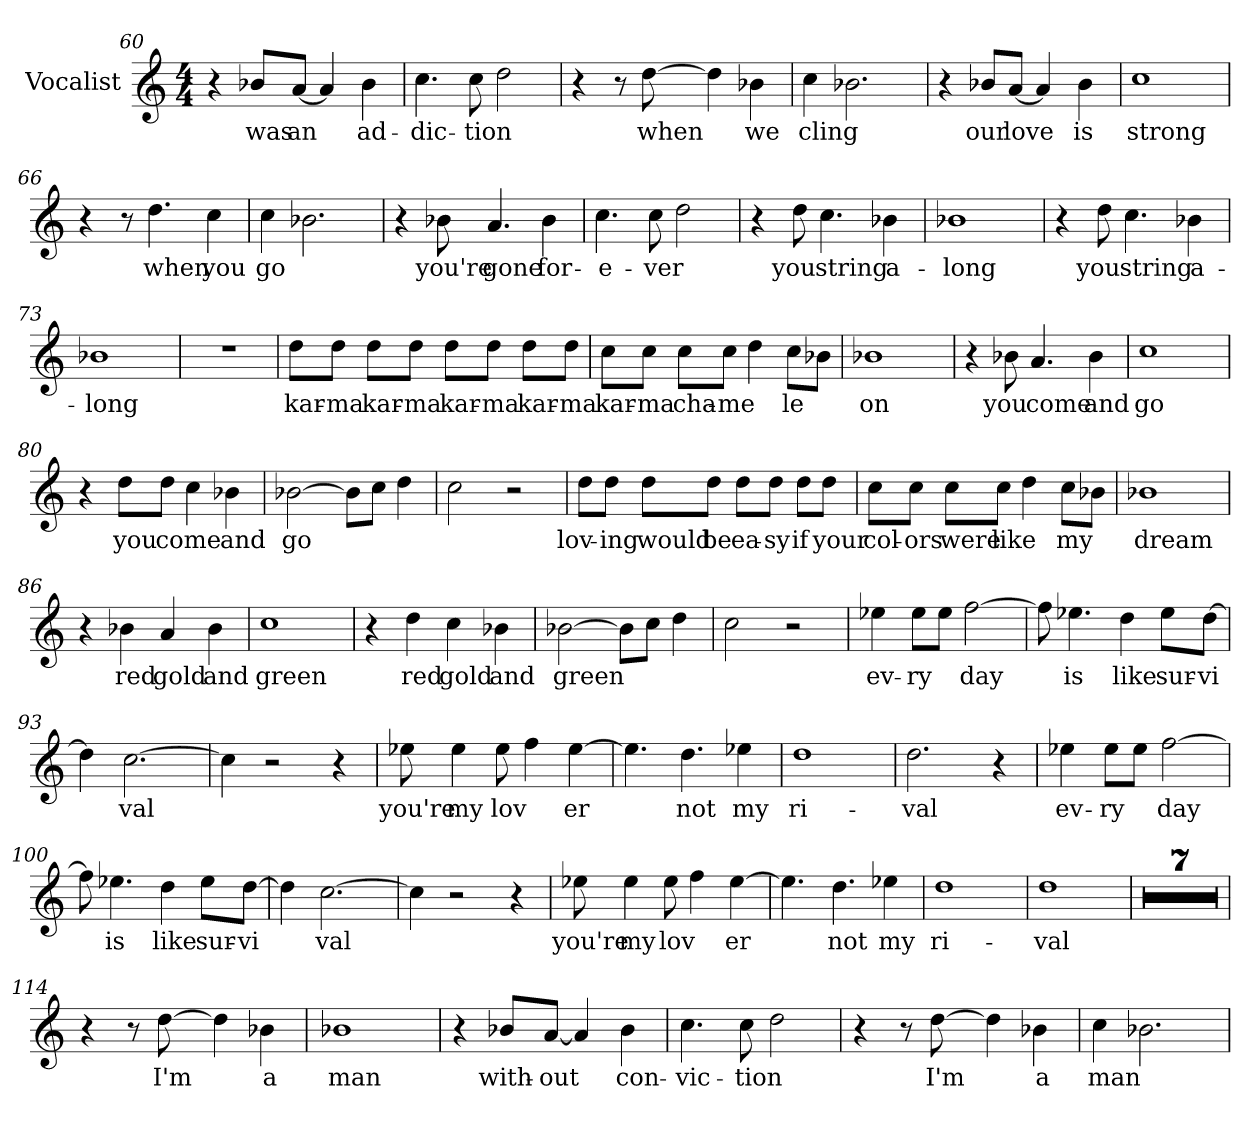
**kern	**text
*part1	*part1
*staff1	*staff1
*I"Vocalist	*
*clefG2	*
*M4/4	*
=60	=60
4r	.
8b-X/L	was
[8a/J	an
4a]	_
4b-	ad-
=61	=61
4.cc	-dic-
8cc	-tion
2dd	_
=62	=62
4r	.
8r	.
[8dd	when
4dd]	_
4b-X	we
=63	=63
4cc	cling
2.b-X	_
=64	=64
4r	.
8b-X/L	our
[8a/J	love
4a]	_
4b-	is
=65	=65
1cc	strong
=66	=66
4r	.
8r	.
4.dd	when
4cc	you
=67	=67
4cc	go
2.b-X	_
=68	=68
4r	.
8b-X	you're
4.a	gone
4b-	for-
=69	=69
4.cc	-e-
8cc	-ver
2dd	_
=70	=70
4r	.
8dd	you
4.cc	string
4b-X	a-
=71	=71
1b-X	-long
=72	=72
4r	.
8dd	you
4.cc	string
4b-X	a-
=73	=73
1b-X	-long
=74	=74
1r	.
=75	=75
8dd\L	kar-
8dd\J	-ma
8dd\L	kar-
8dd\J	-ma
8dd\L	kar-
8dd\J	-ma
8dd\L	kar-
8dd\J	-ma
=76	=76
8cc\L	kar-
8cc\J	-ma
8cc\L	cha-
8cc\J	-me-
4dd	_
8cc\L	-le-
8b-X\J	_
=77	=77
1b-X	-on
=78	=78
4r	.
8b-X	you
4.a	come
4b-	and
=79	=79
1cc	go
=80	=80
4r	.
8dd\L	you
8dd\J	come
4cc	_
4b-X	and
=81	=81
[2b-X	go
8b-\L]	_
8cc\J	_
4dd	_
=82	=82
2cc	_
2r	.
=83	=83
8dd\L	lov-
8dd\J	-ing
8dd\L	would
8dd\J	be
8dd\L	ea-
8dd\J	-sy
8dd\L	if
8dd\J	your
=84	=84
8cc\L	col-
8cc\J	-ors
8cc\L	were
8cc\J	like
4dd	_
8cc\L	my
8b-X\J	_
=85	=85
1b-X	dream
=86	=86
4r	.
4b-X	red
4a	gold
4b-	and
=87	=87
1cc	green
=88	=88
4r	.
4dd	red
4cc	gold
4b-X	and
=89	=89
[2b-X	green
8b-\L]	_
8cc\J	_
4dd	_
=90	=90
2cc	_
2r	.
=91	=91
4ee-X	ev-
8ee-\L	-ry
8ee-\J	_
[2ff	day
=92	=92
8ff]	_
4.ee-X	is
4dd	like
8ee-\L	sur-
[8dd\J	-vi-
=93	=93
4dd]	_
[2.cc	-val
=94	=94
4cc]	_
2r	.
4r	.
=95	=95
8ee-X	you're
4ee-	my
8ee-	lov-
4ff	_
[4ee-	-er
=96	=96
4.ee-]	_
4.dd	not
4ee-X	my
=97	=97
1dd	ri-
=98	=98
2.dd	-val
4r	.
=99	=99
4ee-X	ev-
8ee-\L	-ry
8ee-\J	_
[2ff	day
=100	=100
8ff]	_
4.ee-X	is
4dd	like
8ee-\L	sur-
[8dd\J	-vi-
=101	=101
4dd]	_
[2.cc	-val
=102	=102
4cc]	_
2r	.
4r	.
=103	=103
8ee-X	you're
4ee-	my
8ee-	lov-
4ff	_
[4ee-	-er
=104	=104
4.ee-]	_
4.dd	not
4ee-X	my
=105	=105
1dd	ri-
=106	=106
1dd	-val
=107	=107
1r	.
=108	=108
1r	.
=109	=109
1r	.
=110	=110
1r	.
=111	=111
1r	.
=112	=112
1r	.
=113	=113
1r	.
=114	=114
4r	.
8r	.
[8dd	I'm
4dd]	_
4b-X	a
=115	=115
1b-X	man
=116	=116
4r	.
8b-X/L	with-
[8a/J	-out
4a]	_
4b-	con-
=117	=117
4.cc	-vic-
8cc	-tion
2dd	_
=118	=118
4r	.
8r	.
[8dd	I'm
4dd]	_
4b-X	a
=119	=119
4cc	man
2.b-X	_
=	=
*-	*-
